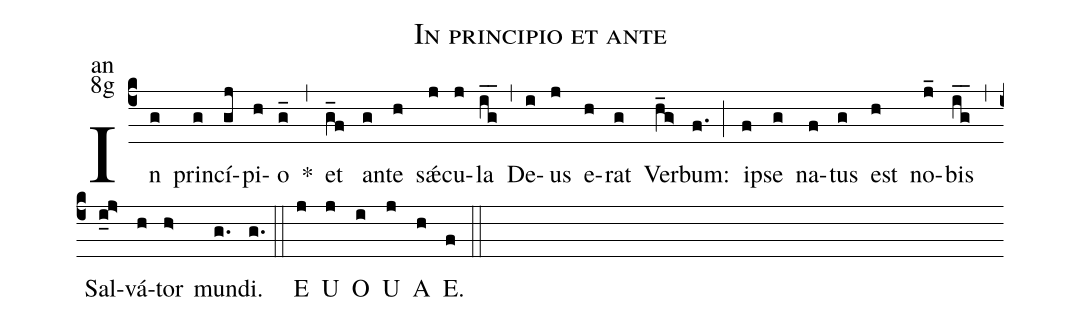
name:In principio et ante;
office-part:an;
mode:8g;
%%
(c4) In(g) prin(g)cí(gj)pi(h)o(g_) <sp>*</sp>(,) et(g_f) an(g)te(h) sǽ(j)cu(j)la(ig__) (,) De(i)us(j) e(h)rat(g) Ver(h_g>)bum:(f.) (;) ip(f)se(g) na(f)tus(g) est(h) no(j_)bis(ig__) (,) Sal(i_j>)vá(h)tor(h>) mun(g.)di.(g.) (::)
<eu>E(j) U(j) O(i) U(j) A(h) E.(f) </eu>(::)
